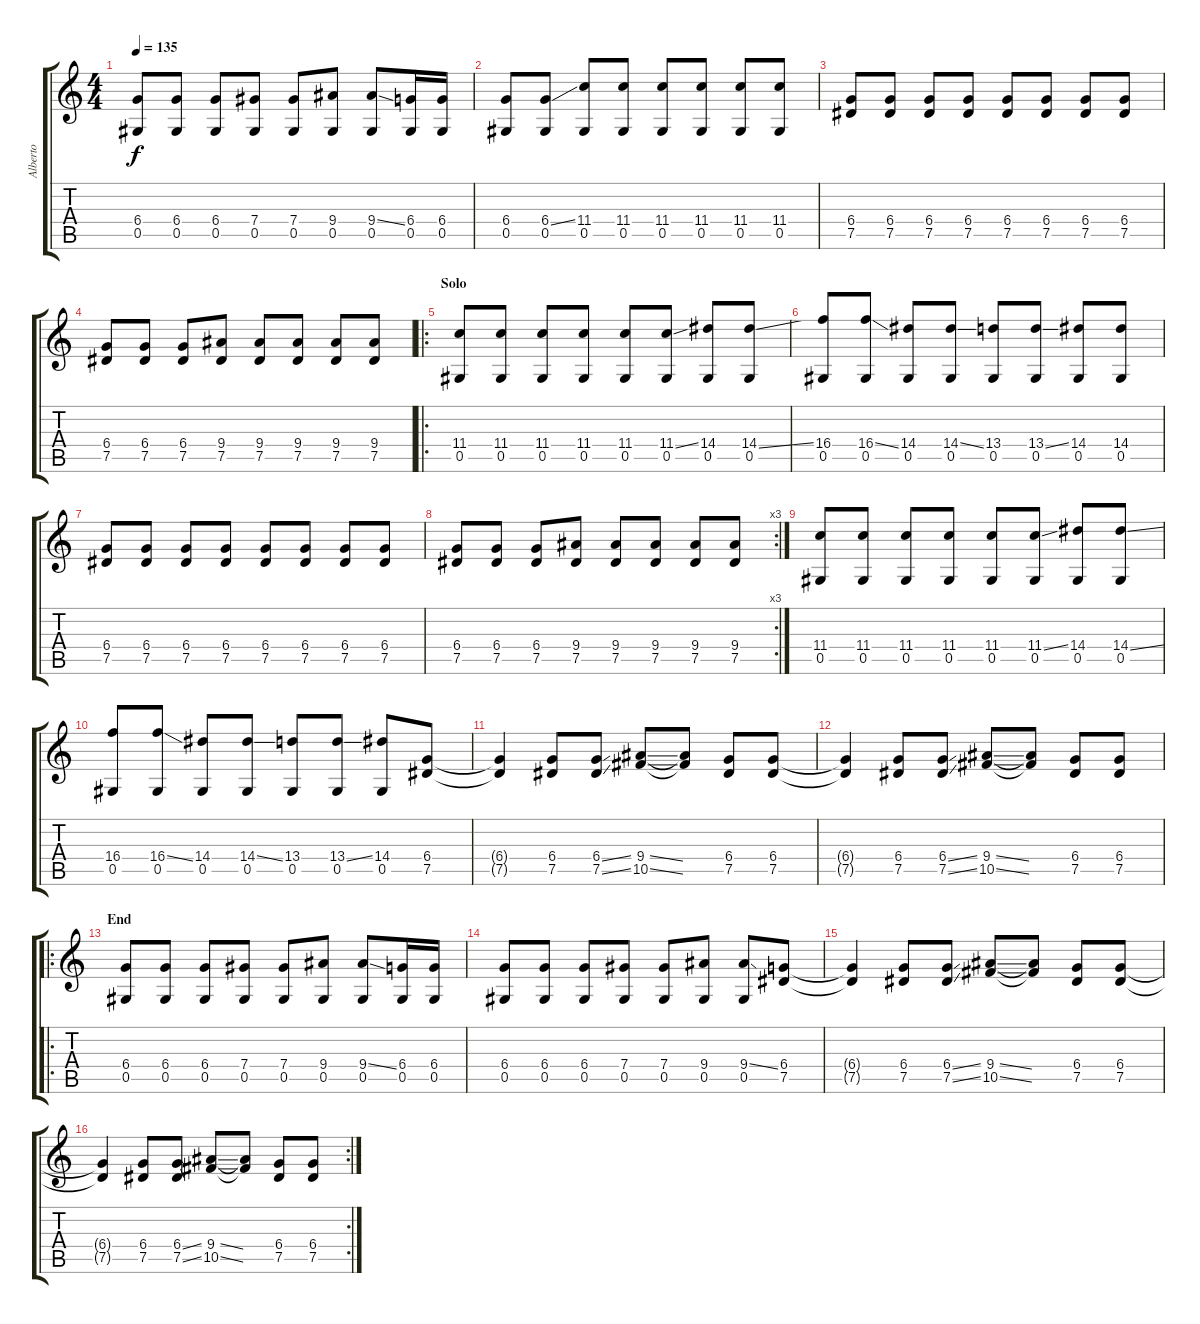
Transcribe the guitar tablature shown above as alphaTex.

\track ("Alberto" "Alberto") {instrument overdrivenguitar}
\staff {score tabs}
\tuning (Eb4 Bb3 Gb3 Db3 Ab2 Eb2) {hide}
\ts (4 4)
\tempo 135
\clef g2
\ks c
(6.4 0.5).8{dy f} (6.4 0.5).8 (6.4 0.5).8 (7.4 0.5).8 (7.4 0.5).8 (9.4 0.5).8 (9.4{ss} 0.5).8 (6.4 0.5).16 (6.4 0.5).16 |
(6.4 0.5).8 (6.4{ss} 0.5).8 (11.4 0.5).8 (11.4 0.5).8 (11.4 0.5).8 (11.4 0.5).8 (11.4 0.5).8 (11.4 0.5).8 |
(6.4 7.5).8 (6.4 7.5).8 (6.4 7.5).8 (6.4 7.5).8 (6.4 7.5).8 (6.4 7.5).8 (6.4 7.5).8 (6.4 7.5).8 |
(6.4 7.5).8 (6.4 7.5).8 (6.4 7.5).8 (9.4 7.5).8{volume 13} (9.4 7.5).8 (9.4 7.5).8 (9.4 7.5).8 (9.4 7.5).8 |
\ro
\section ("" "Solo")
(11.4 0.5).8 (11.4 0.5).8 (11.4 0.5).8 (11.4 0.5).8 (11.4 0.5).8 (11.4{ss} 0.5).8 (14.4 0.5).8 (14.4{ss} 0.5).8 |
(16.4 0.5).8 (16.4{ss} 0.5).8 (14.4 0.5).8 (14.4{ss} 0.5).8 (13.4 0.5).8 (13.4{ss} 0.5).8 (14.4 0.5).8 (14.4 0.5).8 |
(6.4 7.5).8 (6.4 7.5).8 (6.4 7.5).8 (6.4 7.5).8 (6.4 7.5).8 (6.4 7.5).8 (6.4 7.5).8 (6.4 7.5).8 |
\rc 3
(6.4 7.5).8 (6.4 7.5).8 (6.4 7.5).8 (9.4 7.5).8 (9.4 7.5).8 (9.4 7.5).8 (9.4 7.5).8 (9.4 7.5).8 |
(11.4 0.5).8 (11.4 0.5).8 (11.4 0.5).8 (11.4 0.5).8 (11.4 0.5).8 (11.4{ss} 0.5).8 (14.4 0.5).8 (14.4{ss} 0.5).8 |
(16.4 0.5).8 (16.4{ss} 0.5).8 (14.4 0.5).8 (14.4{ss} 0.5).8 (13.4 0.5).8 (13.4{ss} 0.5).8 (14.4 0.5).8 (6.4 7.5).8 |
(6.4{t} 7.5{t}).4 (6.4 7.5).8 (6.4{ss} 7.5{ss}).8 (9.4{ss} 10.5{ss}).8 (9.4{t} 10.5{t}).8 (6.4 7.5).8 (6.4 7.5).8 |
(6.4{t} 7.5{t}).4 (6.4 7.5).8 (6.4{ss} 7.5{ss}).8 (9.4{ss} 10.5{ss}).8 (9.4{t} 10.5{t}).8 (6.4 7.5).8 (6.4 7.5).8 |
\ro
\section ("" "End")
(6.4 0.5).8 (6.4 0.5).8 (6.4 0.5).8 (7.4 0.5).8 (7.4 0.5).8 (9.4 0.5).8 (9.4{ss} 0.5).8 (6.4 0.5).16 (6.4 0.5).16 |
(6.4 0.5).8 (6.4 0.5).8 (6.4 0.5).8 (7.4 0.5).8 (7.4 0.5).8 (9.4 0.5).8 (9.4{ss} 0.5).8 (6.4 7.5).8 |
(6.4{t} 7.5{t}).4 (6.4 7.5).8 (6.4{ss} 7.5{ss}).8 (9.4{ss} 10.5{ss}).8 (9.4{t} 10.5{t}).8 (6.4 7.5).8 (6.4 7.5).8 |
\rc 2
(6.4{t} 7.5{t}).4 (6.4 7.5).8 (6.4{ss} 7.5{ss}).8 (9.4{ss} 10.5{ss}).8 (9.4{t} 10.5{t}).8 (6.4 7.5).8 (6.4 7.5).8
